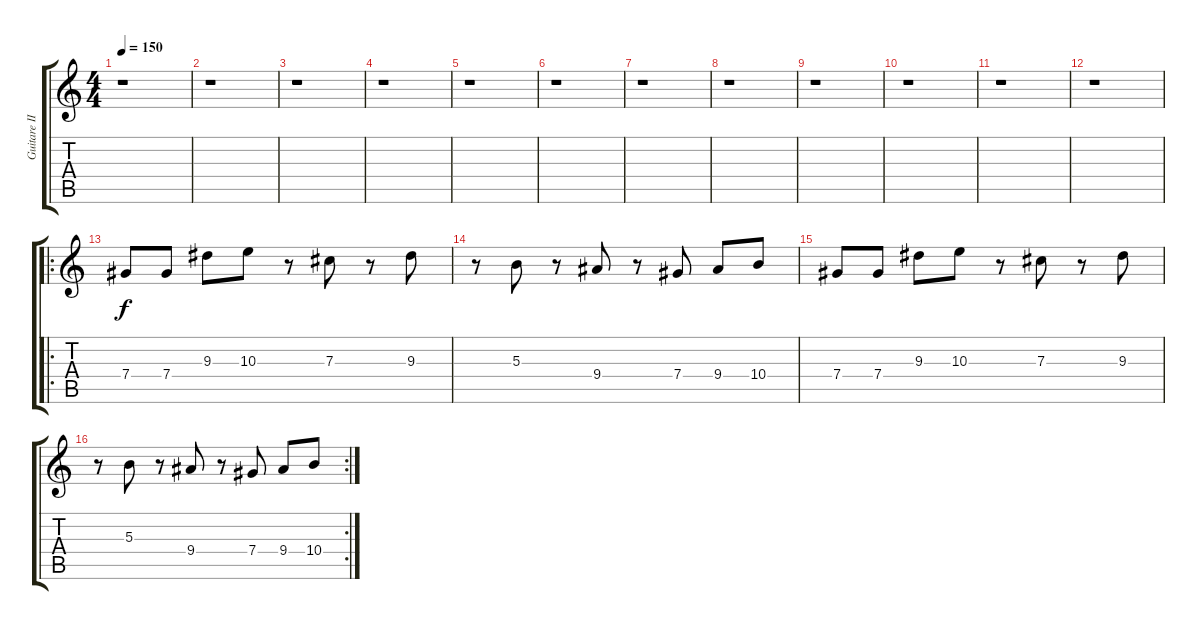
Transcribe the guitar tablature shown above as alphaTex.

\track ("Guitare III" "Guitare II") {instrument overdrivenguitar}
\staff {score tabs}
\tuning (Eb4 Bb3 Gb3 Db3 Ab2 Eb2) {hide}
\ts (4 4)
\tempo 150
\clef g2
\ks c
r.1{dy f} |
r.1 |
r.1 |
r.1 |
r.1 |
r.1 |
r.1 |
r.1 |
r.1 |
r.1 |
r.1 |
r.1 |
\ro
7.4.8 7.4.8 9.3.8 10.3.8 r.8 7.3.8 r.8 9.3.8 |
r.8 5.3.8 r.8 9.4.8 r.8 7.4.8 9.4.8 10.4.8 |
7.4.8 7.4.8 9.3.8 10.3.8 r.8 7.3.8 r.8 9.3.8 |
\rc 2
r.8 5.3.8 r.8 9.4.8 r.8 7.4.8 9.4.8 10.4.8
